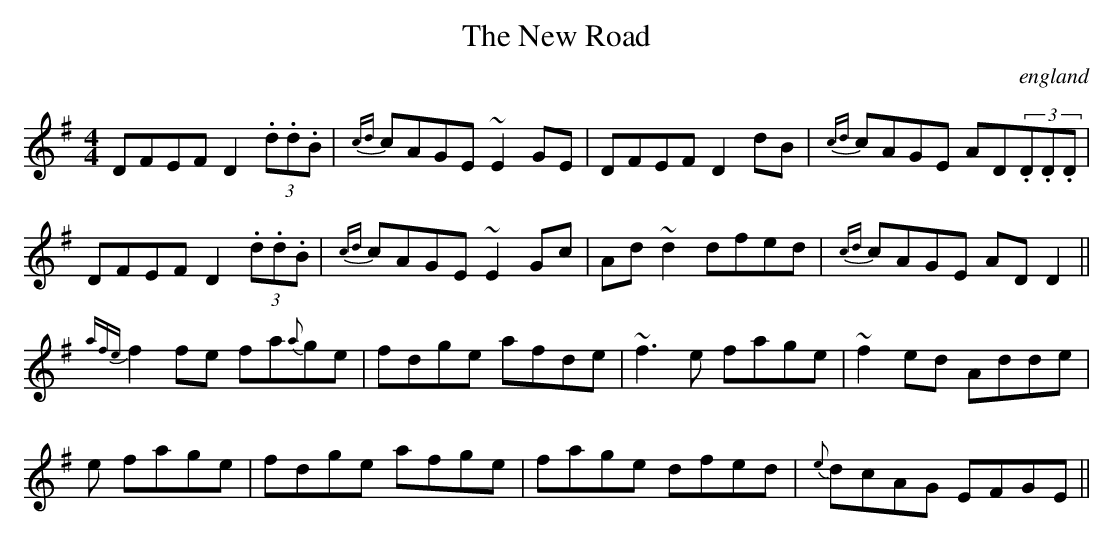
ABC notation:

X:1
T:The New Road
O:england
M:4/4
K:G
DFEF D2(3.d.d.B | {cd}cAGE ~E2GE | DFEF D2dB | {cd}cAGE AD(3.D.D.D |
DFEF D2(3.d.d.B | {cd}cAGE ~E2Gc | Ad~d2 dfed | {cd}cAGE ADD2 ||
{afe}f2fe fa{a}ge | fdge afde | ~f3e fage | ~f2ed Adde |
+f3d3+e fage | fdge afge | fage dfed | {e}dcAG EFGE ||
